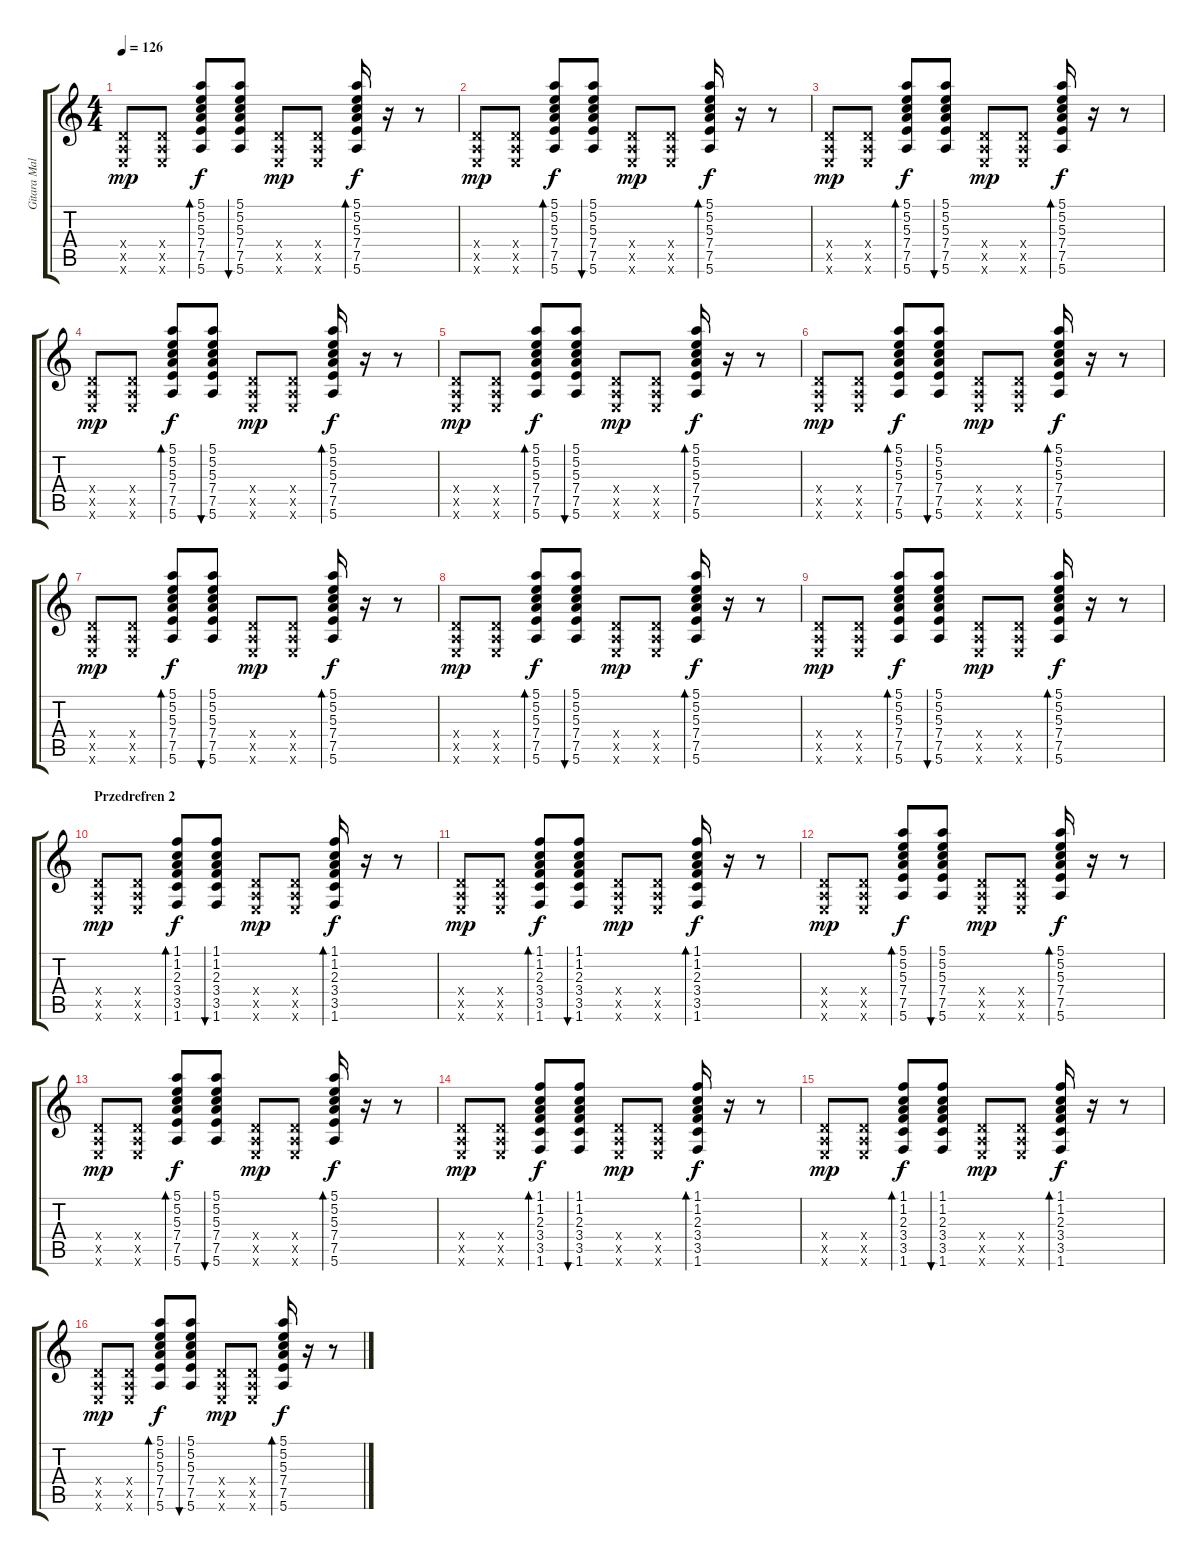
\track ("Gitara Maleo" "Gitara Mal") {instrument acousticguitarnylon}
\staff {score tabs}
\tuning (E4 B3 G3 D3 A2 E2) {hide}
\ts (4 4)
\tempo 126
\clef g2
\ks c
(0.4{x} 0.5{x} 0.6{x}).8{dy mp} (0.4{x} 0.5{x} 0.6{x}).8 (5.1 5.2 5.3 7.4 7.5 5.6).8{bd 30 dy f} (5.1 5.2 5.3 7.4 7.5 5.6).8{bu 60} (0.4{x} 0.5{x} 0.6{x}).8{dy mp} (0.4{x} 0.5{x} 0.6{x}).8 (5.1 5.2 5.3 7.4 7.5 5.6).16{bd 30 dy f} r.16 r.8 |
(0.4{x} 0.5{x} 0.6{x}).8{dy mp instrument acousticguitarnylon} (0.4{x} 0.5{x} 0.6{x}).8 (5.1 5.2 5.3 7.4 7.5 5.6).8{bd 30 dy f} (5.1 5.2 5.3 7.4 7.5 5.6).8{bu 60} (0.4{x} 0.5{x} 0.6{x}).8{dy mp} (0.4{x} 0.5{x} 0.6{x}).8 (5.1 5.2 5.3 7.4 7.5 5.6).16{bd 30 dy f} r.16 r.8 |
(0.4{x} 0.5{x} 0.6{x}).8{dy mp} (0.4{x} 0.5{x} 0.6{x}).8 (5.1 5.2 5.3 7.4 7.5 5.6).8{bd 30 dy f} (5.1 5.2 5.3 7.4 7.5 5.6).8{bu 60} (0.4{x} 0.5{x} 0.6{x}).8{dy mp} (0.4{x} 0.5{x} 0.6{x}).8 (5.1 5.2 5.3 7.4 7.5 5.6).16{bd 30 dy f} r.16 r.8 |
(0.4{x} 0.5{x} 0.6{x}).8{dy mp} (0.4{x} 0.5{x} 0.6{x}).8 (5.1 5.2 5.3 7.4 7.5 5.6).8{bd 30 dy f} (5.1 5.2 5.3 7.4 7.5 5.6).8{bu 60} (0.4{x} 0.5{x} 0.6{x}).8{dy mp} (0.4{x} 0.5{x} 0.6{x}).8 (5.1 5.2 5.3 7.4 7.5 5.6).16{bd 30 dy f} r.16 r.8 |
(0.4{x} 0.5{x} 0.6{x}).8{dy mp} (0.4{x} 0.5{x} 0.6{x}).8 (5.1 5.2 5.3 7.4 7.5 5.6).8{bd 30 dy f} (5.1 5.2 5.3 7.4 7.5 5.6).8{bu 60} (0.4{x} 0.5{x} 0.6{x}).8{dy mp} (0.4{x} 0.5{x} 0.6{x}).8 (5.1 5.2 5.3 7.4 7.5 5.6).16{bd 30 dy f} r.16 r.8 |
(0.4{x} 0.5{x} 0.6{x}).8{dy mp} (0.4{x} 0.5{x} 0.6{x}).8 (5.1 5.2 5.3 7.4 7.5 5.6).8{bd 30 dy f} (5.1 5.2 5.3 7.4 7.5 5.6).8{bu 60} (0.4{x} 0.5{x} 0.6{x}).8{dy mp} (0.4{x} 0.5{x} 0.6{x}).8 (5.1 5.2 5.3 7.4 7.5 5.6).16{bd 30 dy f} r.16 r.8 |
(0.4{x} 0.5{x} 0.6{x}).8{dy mp} (0.4{x} 0.5{x} 0.6{x}).8 (5.1 5.2 5.3 7.4 7.5 5.6).8{bd 30 dy f} (5.1 5.2 5.3 7.4 7.5 5.6).8{bu 60} (0.4{x} 0.5{x} 0.6{x}).8{dy mp} (0.4{x} 0.5{x} 0.6{x}).8 (5.1 5.2 5.3 7.4 7.5 5.6).16{bd 30 dy f} r.16 r.8 |
(0.4{x} 0.5{x} 0.6{x}).8{dy mp} (0.4{x} 0.5{x} 0.6{x}).8 (5.1 5.2 5.3 7.4 7.5 5.6).8{bd 30 dy f} (5.1 5.2 5.3 7.4 7.5 5.6).8{bu 60} (0.4{x} 0.5{x} 0.6{x}).8{dy mp} (0.4{x} 0.5{x} 0.6{x}).8 (5.1 5.2 5.3 7.4 7.5 5.6).16{bd 30 dy f} r.16 r.8 |
(0.4{x} 0.5{x} 0.6{x}).8{dy mp} (0.4{x} 0.5{x} 0.6{x}).8 (5.1 5.2 5.3 7.4 7.5 5.6).8{bd 30 dy f} (5.1 5.2 5.3 7.4 7.5 5.6).8{bu 60} (0.4{x} 0.5{x} 0.6{x}).8{dy mp} (0.4{x} 0.5{x} 0.6{x}).8 (5.1 5.2 5.3 7.4 7.5 5.6).16{bd 30 dy f} r.16 r.8 |
\section ("" "Przedrefren 2")
(0.4{x} 0.5{x} 0.6{x}).8{dy mp} (0.4{x} 0.5{x} 0.6{x}).8 (1.1 1.2 2.3 3.4 3.5 1.6).8{bd 30 dy f} (1.1 1.2 2.3 3.4 3.5 1.6).8{bu 60} (0.4{x} 0.5{x} 0.6{x}).8{dy mp} (0.4{x} 0.5{x} 0.6{x}).8 (1.1 1.2 2.3 3.4 3.5 1.6).16{bd 30 dy f} r.16 r.8 |
(0.4{x} 0.5{x} 0.6{x}).8{dy mp} (0.4{x} 0.5{x} 0.6{x}).8 (1.1 1.2 2.3 3.4 3.5 1.6).8{bd 30 dy f} (1.1 1.2 2.3 3.4 3.5 1.6).8{bu 60} (0.4{x} 0.5{x} 0.6{x}).8{dy mp} (0.4{x} 0.5{x} 0.6{x}).8 (1.1 1.2 2.3 3.4 3.5 1.6).16{bd 30 dy f} r.16 r.8 |
(0.4{x} 0.5{x} 0.6{x}).8{dy mp} (0.4{x} 0.5{x} 0.6{x}).8 (5.1 5.2 5.3 7.4 7.5 5.6).8{bd 30 dy f} (5.1 5.2 5.3 7.4 7.5 5.6).8{bu 60} (0.4{x} 0.5{x} 0.6{x}).8{dy mp} (0.4{x} 0.5{x} 0.6{x}).8 (5.1 5.2 5.3 7.4 7.5 5.6).16{bd 30 dy f} r.16 r.8 |
(0.4{x} 0.5{x} 0.6{x}).8{dy mp} (0.4{x} 0.5{x} 0.6{x}).8 (5.1 5.2 5.3 7.4 7.5 5.6).8{bd 30 dy f} (5.1 5.2 5.3 7.4 7.5 5.6).8{bu 60} (0.4{x} 0.5{x} 0.6{x}).8{dy mp} (0.4{x} 0.5{x} 0.6{x}).8 (5.1 5.2 5.3 7.4 7.5 5.6).16{bd 30 dy f} r.16 r.8 |
(0.4{x} 0.5{x} 0.6{x}).8{dy mp} (0.4{x} 0.5{x} 0.6{x}).8 (1.1 1.2 2.3 3.4 3.5 1.6).8{bd 30 dy f} (1.1 1.2 2.3 3.4 3.5 1.6).8{bu 60} (0.4{x} 0.5{x} 0.6{x}).8{dy mp} (0.4{x} 0.5{x} 0.6{x}).8 (1.1 1.2 2.3 3.4 3.5 1.6).16{bd 30 dy f} r.16 r.8 |
(0.4{x} 0.5{x} 0.6{x}).8{dy mp} (0.4{x} 0.5{x} 0.6{x}).8 (1.1 1.2 2.3 3.4 3.5 1.6).8{bd 30 dy f} (1.1 1.2 2.3 3.4 3.5 1.6).8{bu 60} (0.4{x} 0.5{x} 0.6{x}).8{dy mp} (0.4{x} 0.5{x} 0.6{x}).8 (1.1 1.2 2.3 3.4 3.5 1.6).16{bd 30 dy f} r.16 r.8 |
(0.4{x} 0.5{x} 0.6{x}).8{dy mp} (0.4{x} 0.5{x} 0.6{x}).8 (5.1 5.2 5.3 7.4 7.5 5.6).8{bd 30 dy f} (5.1 5.2 5.3 7.4 7.5 5.6).8{bu 60} (0.4{x} 0.5{x} 0.6{x}).8{dy mp} (0.4{x} 0.5{x} 0.6{x}).8 (5.1 5.2 5.3 7.4 7.5 5.6).16{bd 30 dy f} r.16 r.8
